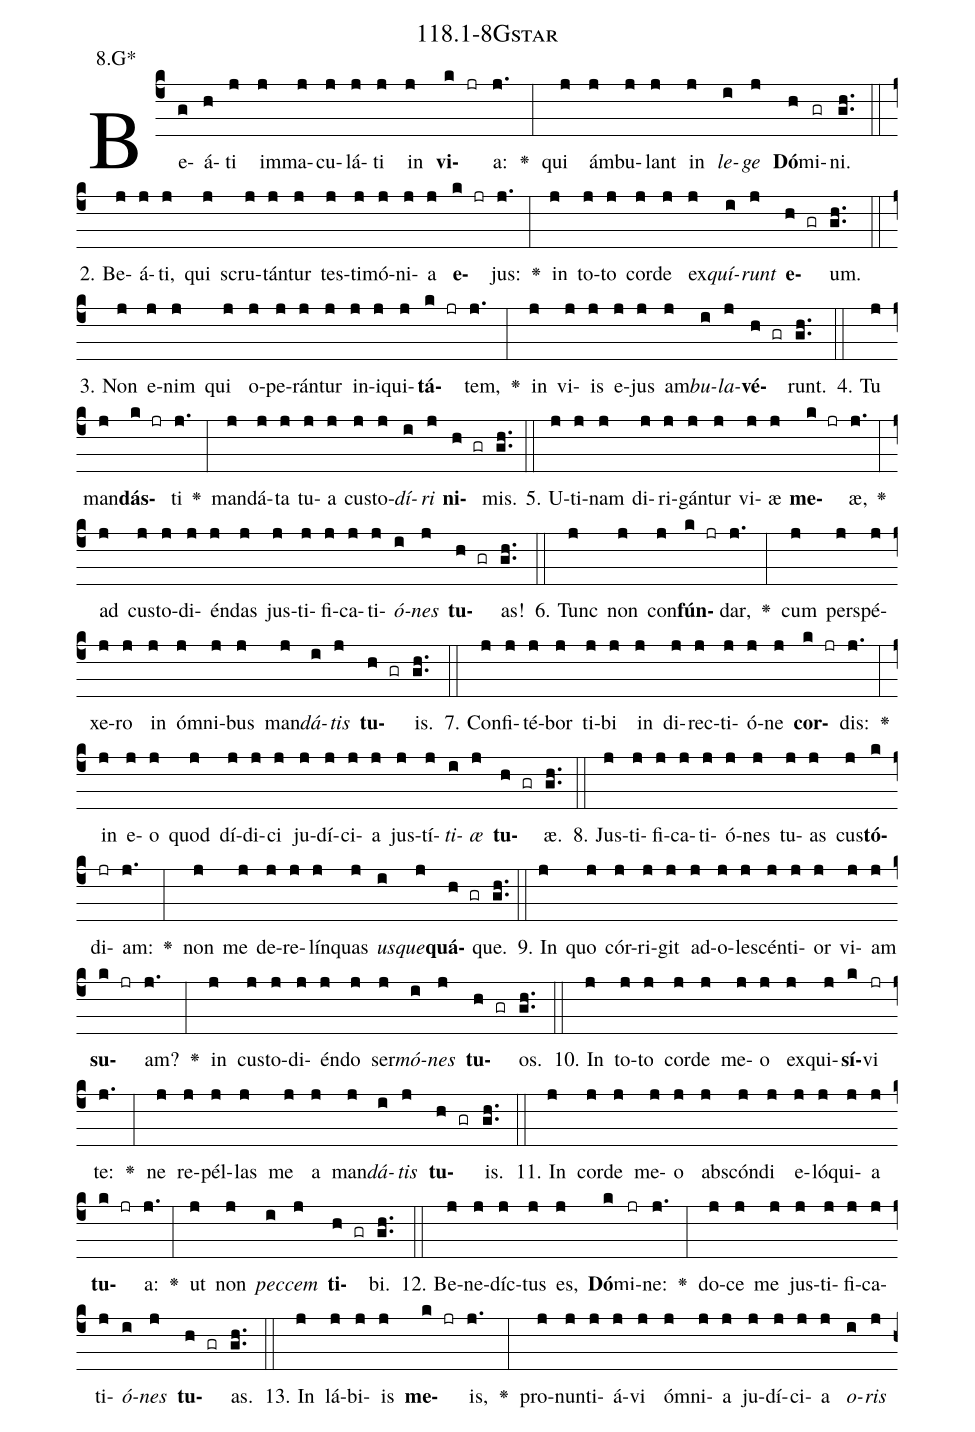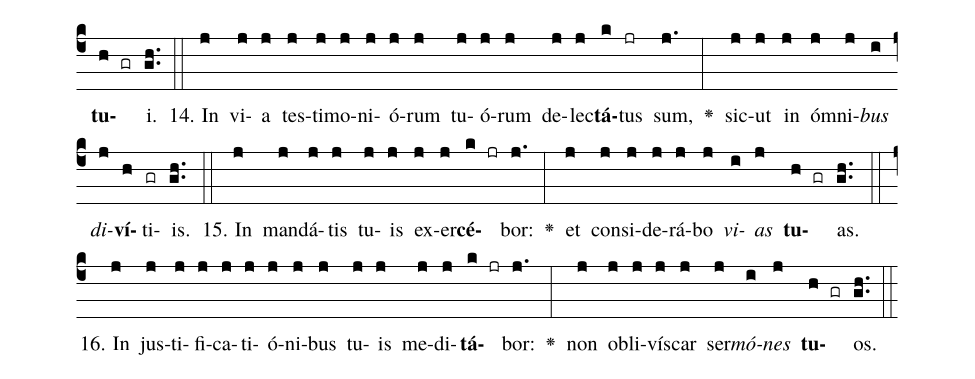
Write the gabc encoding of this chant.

name: 118.1-8Gstar;
annotation: 8.G*;
%%
(c4)Be(g)á(h)ti(j) im(j)ma(j)cu(j)lá(j)ti(j) in(j) <b>vi</b>(k jr)a:(j.) <v>\greheightstar</v>(:) qui(j) ám(j)bu(j)lant(j) in(j) <i>le</i>(i)<i>ge</i>(j) <b>Dó</b>(h)mi(gr)ni.(gh..) (::)
2. Be(j)á(j)ti,(j) qui(j) scru(j)tán(j)tur(j) tes(j)ti(j)mó(j)ni(j)a(j) <b>e</b>(k jr)jus:(j.) <v>\greheightstar</v>(:) in(j) to(j)to(j) cor(j)de(j) ex(j)<i>quí</i>(i)<i>runt</i>(j) <b>e</b>(h gr)um.(gh..) (::)
3. Non(j) e(j)nim(j) qui(j) o(j)pe(j)rán(j)tur(j) in(j)i(j)qui(j)<b>tá</b>(k jr)tem,(j.) <v>\greheightstar</v>(:) in(j) vi(j)is(j) e(j)jus(j) am(j)<i>bu</i>(i)<i>la</i>(j)<b>vé</b>(h gr)runt.(gh..) (::)
4. Tu(j) man(j)<b>dás</b>(k jr)ti(j.) <v>\greheightstar</v>(:) man(j)dá(j)ta(j) tu(j)a(j) cus(j)to(j)<i>dí</i>(i)<i>ri</i>(j) <b>ni</b>(h gr)mis.(gh..) (::)
5. U(j)ti(j)nam(j) di(j)ri(j)gán(j)tur(j) vi(j)æ(j) <b>me</b>(k jr)æ,(j.) <v>\greheightstar</v>(:) ad(j) cus(j)to(j)di(j)én(j)das(j) jus(j)ti(j)fi(j)ca(j)ti(j)<i>ó</i>(i)<i>nes</i>(j) <b>tu</b>(h gr)as!(gh..) (::)
6. Tunc(j) non(j) con(j)<b>fún</b>(k jr)dar,(j.) <v>\greheightstar</v>(:) cum(j) per(j)spé(j)xe(j)ro(j) in(j) óm(j)ni(j)bus(j) man(j)<i>dá</i>(i)<i>tis</i>(j) <b>tu</b>(h gr)is.(gh..) (::)
7. Con(j)fi(j)té(j)bor(j) ti(j)bi(j) in(j) di(j)rec(j)ti(j)ó(j)ne(j) <b>cor</b>(k jr)dis:(j.) <v>\greheightstar</v>(:) in(j) e(j)o(j) quod(j) dí(j)di(j)ci(j) ju(j)dí(j)ci(j)a(j) jus(j)tí(j)<i>ti</i>(i)<i>æ</i>(j) <b>tu</b>(h gr)æ.(gh..) (::)
8. Jus(j)ti(j)fi(j)ca(j)ti(j)ó(j)nes(j) tu(j)as(j) cus(j)<b>tó</b>(k)di(jr)am:(j.) <v>\greheightstar</v>(:) non(j) me(j) de(j)re(j)lín(j)quas(j) <i>us</i>(i)<i>que</i>(j)<b>quá</b>(h gr)que.(gh..) (::)
9. In(j) quo(j) cór(j)ri(j)git(j) ad(j)o(j)le(j)scén(j)ti(j)or(j) vi(j)am(j) <b>su</b>(k jr)am?(j.) <v>\greheightstar</v>(:) in(j) cus(j)to(j)di(j)én(j)do(j) ser(j)<i>mó</i>(i)<i>nes</i>(j) <b>tu</b>(h gr)os.(gh..) (::)
10. In(j) to(j)to(j) cor(j)de(j) me(j)o(j) ex(j)qui(j)<b>sí</b>(k)vi(jr) te:(j.) <v>\greheightstar</v>(:) ne(j) re(j)pél(j)las(j) me(j) a(j) man(j)<i>dá</i>(i)<i>tis</i>(j) <b>tu</b>(h gr)is.(gh..) (::)
11. In(j) cor(j)de(j) me(j)o(j) abs(j)cón(j)di(j) e(j)ló(j)qui(j)a(j) <b>tu</b>(k jr)a:(j.) <v>\greheightstar</v>(:) ut(j) non(j) <i>pec</i>(i)<i>cem</i>(j) <b>ti</b>(h gr)bi.(gh..) (::)
12. Be(j)ne(j)díc(j)tus(j) es,(j) <b>Dó</b>(k)mi(jr)ne:(j.) <v>\greheightstar</v>(:) do(j)ce(j) me(j) jus(j)ti(j)fi(j)ca(j)ti(j)<i>ó</i>(i)<i>nes</i>(j) <b>tu</b>(h gr)as.(gh..) (::)
13. In(j) lá(j)bi(j)is(j) <b>me</b>(k jr)is,(j.) <v>\greheightstar</v>(:) pro(j)nun(j)ti(j)á(j)vi(j) óm(j)ni(j)a(j) ju(j)dí(j)ci(j)a(j) <i>o</i>(i)<i>ris</i>(j) <b>tu</b>(h gr)i.(gh..) (::)
14. In(j) vi(j)a(j) tes(j)ti(j)mo(j)ni(j)ó(j)rum(j) tu(j)ó(j)rum(j) de(j)lec(j)<b>tá</b>(k)tus(jr) sum,(j.) <v>\greheightstar</v>(:) sic(j)ut(j) in(j) óm(j)ni(j)<i>bus</i>(i) <i>di</i>(j)<b>ví</b>(h)ti(gr)is.(gh..) (::)
15. In(j) man(j)dá(j)tis(j) tu(j)is(j) ex(j)er(j)<b>cé</b>(k jr)bor:(j.) <v>\greheightstar</v>(:) et(j) con(j)si(j)de(j)rá(j)bo(j) <i>vi</i>(i)<i>as</i>(j) <b>tu</b>(h gr)as.(gh..) (::)
16. In(j) jus(j)ti(j)fi(j)ca(j)ti(j)ó(j)ni(j)bus(j) tu(j)is(j) me(j)di(j)<b>tá</b>(k jr)bor:(j.) <v>\greheightstar</v>(:) non(j) ob(j)li(j)vís(j)car(j) ser(j)<i>mó</i>(i)<i>nes</i>(j) <b>tu</b>(h gr)os.(gh..) (::)
